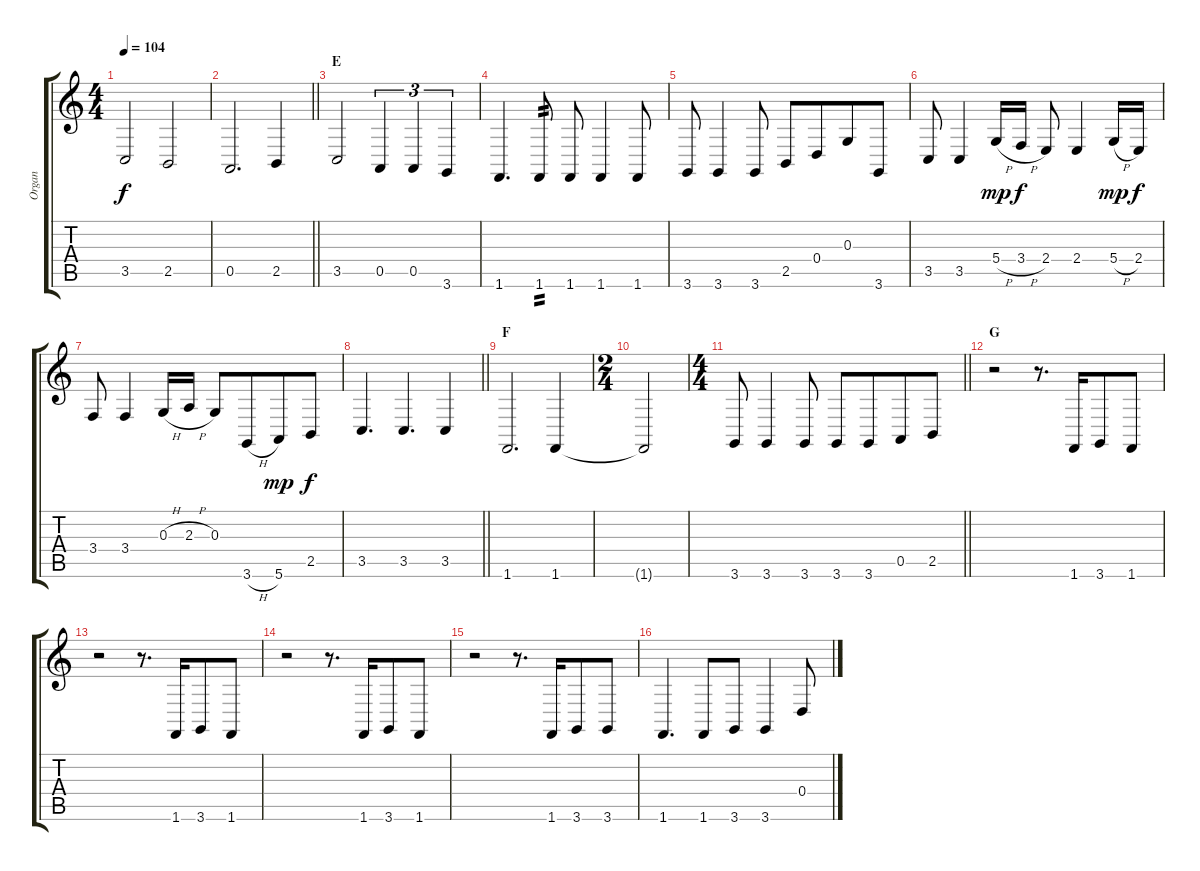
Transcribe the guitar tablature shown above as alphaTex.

\track ("Organ" "Organ") {instrument drawbarorgan}
\staff {score tabs}
\tuning (E4 B3 G3 D3 A2 E2) {hide}
\ts (4 4)
\tempo 104
\clef g2
\ks c
3.5.2{dy f} 2.5.2 |
\barLineRight lightlight
0.5.2{d} 2.5.4 |
\section ("" "E")
3.5.2 0.5.4{tu (3 2)} 0.5.4{tu (3 2)} 3.6.4{tu (3 2)} |
1.6.4{d} 1.6.8{tp 2} 1.6.8 1.6.4 1.6.8 |
3.6.8 3.6.4 3.6.8 2.5.8 0.4.8{beam merge} 0.3.8 3.6.8 |
3.5.8 3.5.4 5.4{h}.16{dy mp} 3.4{h}.16{dy f} 2.4.8 2.4.4 5.4{h}.16{dy mp} 2.4.16{dy f} |
3.4.8 3.4.4 0.3{h}.16 2.3{h}.16 0.3.8 3.6{h}.8{beam merge} 5.6.8{dy mp} 2.5.8{dy f} |
\barLineRight lightlight
3.5.4{d} 3.5.4{d} 3.5.4 |
\section ("" "F")
1.6.2{d} 1.6.4 |
\ts (2 4)
1.6{t}.2 |
\ts (4 4)
\barLineRight lightlight
3.6.8 3.6.4 3.6.8 3.6.8 3.6.8{beam merge} 0.5.8 2.5.8 |
\section ("" "G")
r.2 r.8{d} 1.6.16{beam merge} 3.6.8 1.6.8 |
r.2 r.8{d} 1.6.16{beam merge} 3.6.8 1.6.8 |
r.2 r.8{d} 1.6.16{beam merge} 3.6.8 1.6.8 |
r.2 r.8{d} 1.6.16{beam merge} 3.6.8 3.6.8 |
1.6.4{d} 1.6.8{beam merge} 3.6.8 3.6.4 0.4.8
